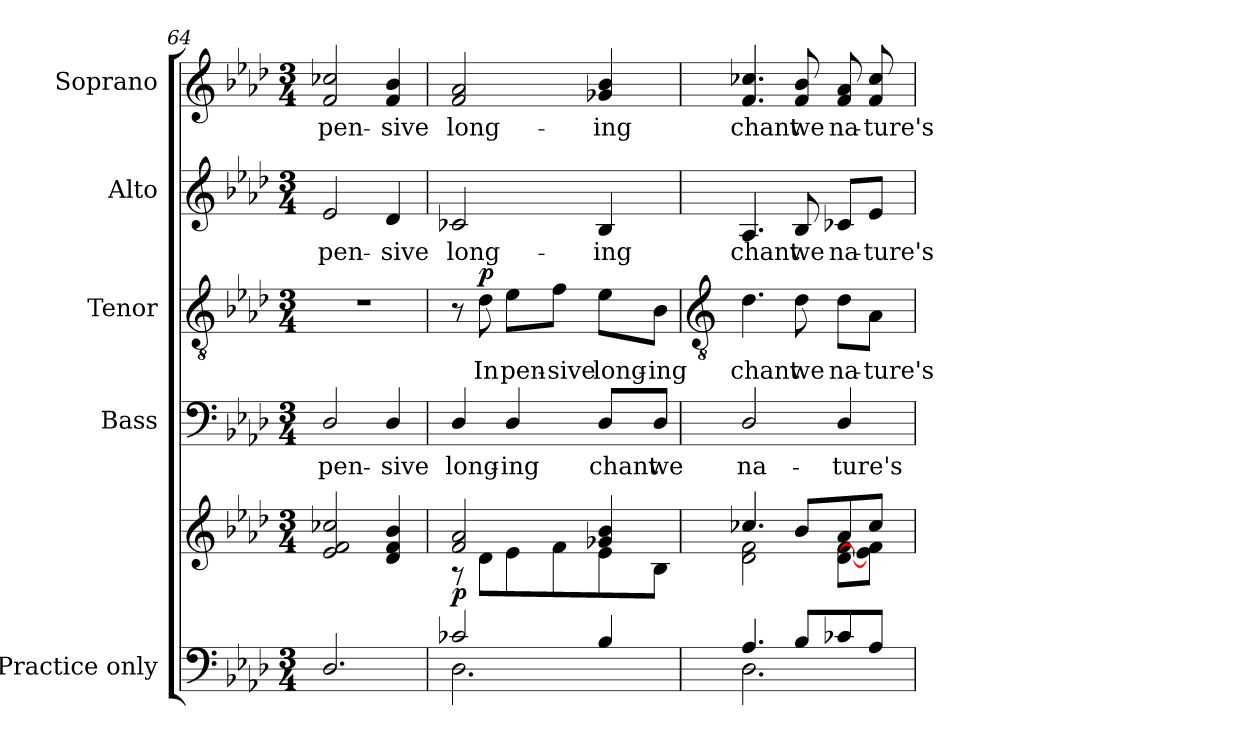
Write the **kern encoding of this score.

**kern	**kern	**dynam	**kern	**text	**kern	**text	**dynam	**kern	**text	**kern	**text
*part5	*part5	*part5	*part4	*part4	*part3	*part3	*part3	*part2	*part2	*part1	*part1
*staff6	*staff5	*staff5/6	*staff4	*staff4	*staff3	*staff3	*staff3	*staff2	*staff2	*staff1	*staff1
*I"Practice only	*	*	*I"Bass	*	*I"Tenor	*	*	*I"Alto	*	*I"Soprano	*
*	*	*	*I'B	*	*I'T	*	*	*I'A	*	*I'S	*
*clefF4	*clefG2	*	*clefF4	*	*clefGv2	*	*	*clefG2	*	*clefG2	*
*k[b-e-a-d-]	*k[b-e-a-d-]	*	*k[b-e-a-d-]	*	*k[b-e-a-d-]	*	*	*k[b-e-a-d-]	*	*k[b-e-a-d-]	*
*A-:	*A-:	*	*A-:	*	*A-:	*	*	*A-:	*	*A-:	*
*M3/4	*M3/4	*	*M3/4	*	*M3/4	*	*	*M3/4	*	*M3/4	*
=64	=64	=64	=64	=64	=64	=64	=64	=64	=64	=64	=64
*^	*^	*	*	*	*	*	*	*	*	*	*
!	!	!	!	!	!	!LO:LY:b	!LO:N:vis=1	!	!	!	!LO:LY:b	!	!LO:LY:b
2.D-/	2ryy	2e-/ 2f/ 2cc-X/	2ryy	.	2D-/	pen-	2.r	.	.	2e-	pen-	2f 2cc-X	pen-
!	!	!	!	!	!	!LO:LY:b	!	!	!	!	!LO:LY:b	!	!LO:LY:b
.	4ryy	4d-/ 4f/ 4b-/	4ryy	.	4D-/	-sive	.	.	.	4d-	-sive	4f 4b-	-sive
=65	=65	=65	=65	=65	=65	=65	=65	=65	=65	=65	=65	=65	=65
!	!	!	!	!LO:DY:a=2	!	!LO:LY:b	!	!	!	!	!LO:LY:b	!	!LO:LY:b
2c-X/	2.D-\	2f/ 2a-/	8r	p	4D-/	long-	8r	.	.	2c-X	long-	2f 2a-	long-
!	!	!	!	!	!	!	!	!LO:LY:b	!LO:DY:b	!	!	!	!
.	.	.	8d-\L	.	.	.	8d-	In	p	.	.	.	.
!	!	!	!	!	!	!LO:LY:b	!	!LO:LY:b	!	!	!	!	!
.	.	.	8e-\	.	4D-/	-ing	8e-\L	pen-	.	.	.	.	.
!	!	!	!	!	!	!	!	!LO:LY:b	!	!	!	!	!
.	.	.	8f\	.	.	.	8f\J	-sive	.	.	.	.	.
!	!	!	!	!	!	!LO:LY:b	!	!LO:LY:b	!	!	!LO:LY:b	!	!LO:LY:b
4B-/	.	4g-X/ 4b-/	8e-\	.	8D-/L	chant	8e-\L	long-	.	4B-	-ing	4g-X 4b-	-ing
!	!	!	!	!	!	!LO:LY:b	!	!LO:LY:b	!	!	!	!	!
.	.	.	8B-\J	.	8D-/J	we	8B-\J	-ing	.	.	.	.	.
!!LO:LB:g=z
=66	=66	=66	=66	=66	=66	=66	=66	=66	=66	=66	=66	=66	=66
*	*	*	*	*	*	*	*clefGv2	*	*	*	*	*	*
!	!	!	!	!	!	!LO:LY:b	!	!LO:LY:b	!	!	!LO:LY:b	!	!LO:LY:b
*	*	*	*	*	*	*	*	*	*	*	*	*^	*
4.A-/	2.D-\	4.cc-X/	2d-\ 2f\	.	2D-/	na-	4.d-	chant	.	4.A-	chant	4.f 4.cc-X	2ryy	chant
!	!	!	!	!	!	!	!	!LO:LY:b	!	!	!LO:LY:b	!	!	!LO:LY:b
8B-/L	.	8b-/L	.	.	.	.	8d-	we	.	8B-	we	8f 8b-	.	we
!	!	!	!	!	!	!LO:LY:b	!	!LO:LY:b	!	!	!LO:LY:b	!	!	!LO:LY:b
8c-X/	.	8a-/	[8d-\ [8f\L	.	4D-/	-ture's	8d-\L	na-	.	8c-X/L	na-	8f 8a-	4ryy	na-
!	!	!	!	!	!	!	!	!LO:LY:b	!	!	!LO:LY:b	!	!	!LO:LY:b
8A-/J	.	8cc-/J	8e-\] 8f\]J	.	.	.	8A-\J	-ture's	.	8e-/J	-ture's	8f 8cc-L	.	-ture's
*v	*v	*	*	*	*	*	*	*	*	*	*	*v	*v	*
*	*v	*v	*	*	*	*	*	*	*	*	*	*
=	=	=	=	=	=	=	=	=	=	=	=
*-	*-	*-	*-	*-	*-	*-	*-	*-	*-	*-	*-
